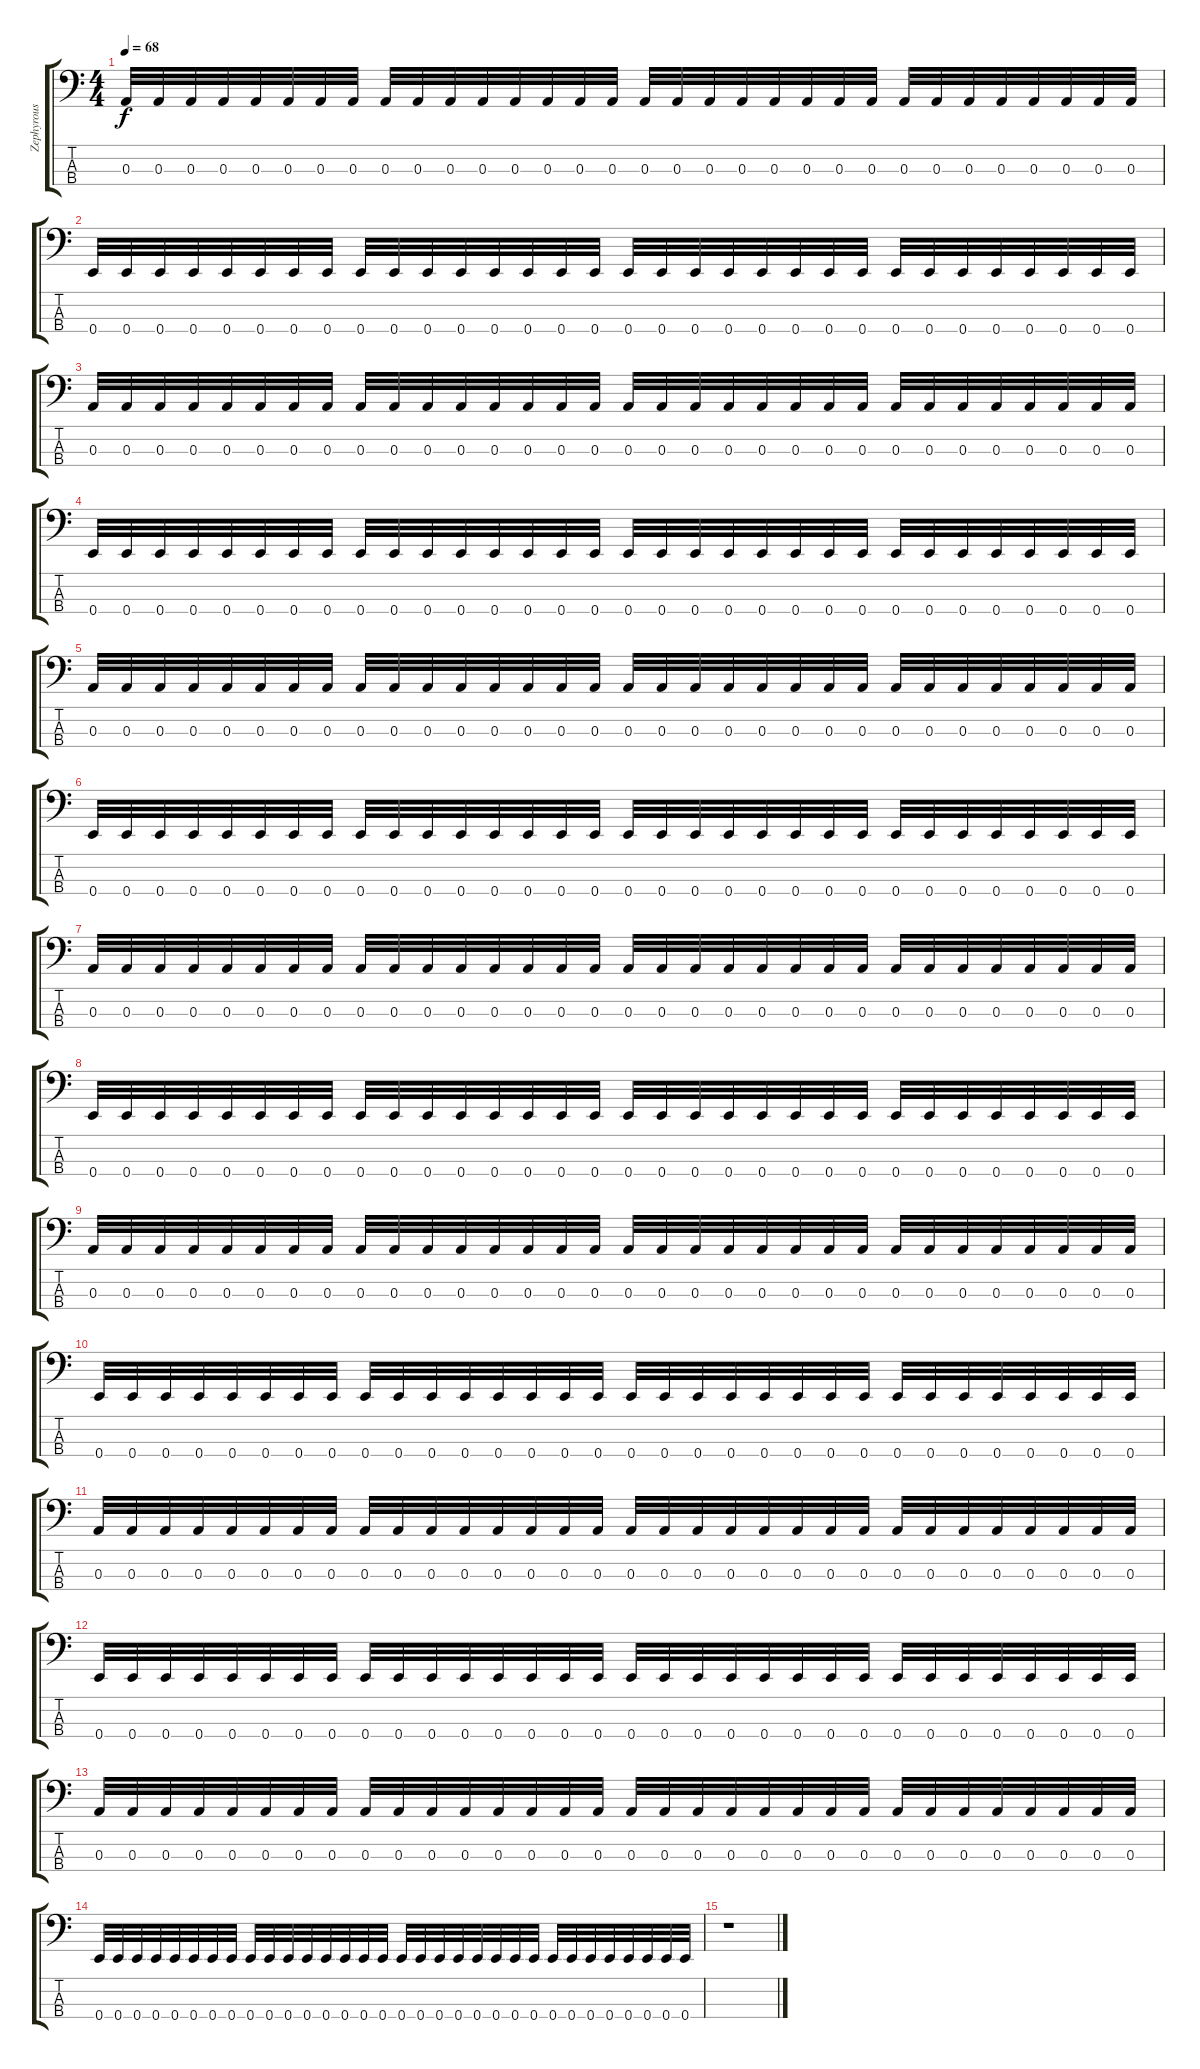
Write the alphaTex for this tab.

\track ("Zephyrous" "Zephyrous") {instrument electricbasspick}
\staff {score tabs}
\tuning (G2 D2 A1 E1) {hide}
\ts (4 4)
\tempo 68
\clef f4
\ks c
0.3.32{dy f} 0.3.32 0.3.32 0.3.32 0.3.32 0.3.32 0.3.32 0.3.32 0.3.32 0.3.32 0.3.32 0.3.32 0.3.32 0.3.32 0.3.32 0.3.32 0.3.32 0.3.32 0.3.32 0.3.32 0.3.32 0.3.32 0.3.32 0.3.32 0.3.32 0.3.32 0.3.32 0.3.32 0.3.32 0.3.32 0.3.32 0.3.32 |
0.4.32 0.4.32 0.4.32 0.4.32 0.4.32 0.4.32 0.4.32 0.4.32 0.4.32 0.4.32 0.4.32 0.4.32 0.4.32 0.4.32 0.4.32 0.4.32 0.4.32 0.4.32 0.4.32 0.4.32 0.4.32 0.4.32 0.4.32 0.4.32 0.4.32 0.4.32 0.4.32 0.4.32 0.4.32 0.4.32 0.4.32 0.4.32 |
0.3.32 0.3.32 0.3.32 0.3.32 0.3.32 0.3.32 0.3.32 0.3.32 0.3.32 0.3.32 0.3.32 0.3.32 0.3.32 0.3.32 0.3.32 0.3.32 0.3.32 0.3.32 0.3.32 0.3.32 0.3.32 0.3.32 0.3.32 0.3.32 0.3.32 0.3.32 0.3.32 0.3.32 0.3.32 0.3.32 0.3.32 0.3.32 |
0.4.32 0.4.32 0.4.32 0.4.32 0.4.32 0.4.32 0.4.32 0.4.32 0.4.32 0.4.32 0.4.32 0.4.32 0.4.32 0.4.32 0.4.32 0.4.32 0.4.32 0.4.32 0.4.32 0.4.32 0.4.32 0.4.32 0.4.32 0.4.32 0.4.32 0.4.32 0.4.32 0.4.32 0.4.32 0.4.32 0.4.32 0.4.32 |
0.3.32 0.3.32 0.3.32 0.3.32 0.3.32 0.3.32 0.3.32 0.3.32 0.3.32 0.3.32 0.3.32 0.3.32 0.3.32 0.3.32 0.3.32 0.3.32 0.3.32 0.3.32 0.3.32 0.3.32 0.3.32 0.3.32 0.3.32 0.3.32 0.3.32 0.3.32 0.3.32 0.3.32 0.3.32 0.3.32 0.3.32 0.3.32 |
0.4.32 0.4.32 0.4.32 0.4.32 0.4.32 0.4.32 0.4.32 0.4.32 0.4.32 0.4.32 0.4.32 0.4.32 0.4.32 0.4.32 0.4.32 0.4.32 0.4.32 0.4.32 0.4.32 0.4.32 0.4.32 0.4.32 0.4.32 0.4.32 0.4.32 0.4.32 0.4.32 0.4.32 0.4.32 0.4.32 0.4.32 0.4.32 |
0.3.32 0.3.32 0.3.32 0.3.32 0.3.32 0.3.32 0.3.32 0.3.32 0.3.32 0.3.32 0.3.32 0.3.32 0.3.32 0.3.32 0.3.32 0.3.32 0.3.32 0.3.32 0.3.32 0.3.32 0.3.32 0.3.32 0.3.32 0.3.32 0.3.32 0.3.32 0.3.32 0.3.32 0.3.32 0.3.32 0.3.32 0.3.32 |
0.4.32 0.4.32 0.4.32 0.4.32 0.4.32 0.4.32 0.4.32 0.4.32 0.4.32 0.4.32 0.4.32 0.4.32 0.4.32 0.4.32 0.4.32 0.4.32 0.4.32 0.4.32 0.4.32 0.4.32 0.4.32 0.4.32 0.4.32 0.4.32 0.4.32 0.4.32 0.4.32 0.4.32 0.4.32 0.4.32 0.4.32 0.4.32 |
0.3.32 0.3.32 0.3.32 0.3.32 0.3.32 0.3.32 0.3.32 0.3.32 0.3.32 0.3.32 0.3.32 0.3.32 0.3.32 0.3.32 0.3.32 0.3.32 0.3.32 0.3.32 0.3.32 0.3.32 0.3.32 0.3.32 0.3.32 0.3.32 0.3.32 0.3.32 0.3.32 0.3.32 0.3.32 0.3.32 0.3.32 0.3.32 |
0.4.32 0.4.32 0.4.32 0.4.32 0.4.32 0.4.32 0.4.32 0.4.32 0.4.32 0.4.32 0.4.32 0.4.32 0.4.32 0.4.32 0.4.32 0.4.32 0.4.32 0.4.32 0.4.32 0.4.32 0.4.32 0.4.32 0.4.32 0.4.32 0.4.32 0.4.32 0.4.32 0.4.32 0.4.32 0.4.32 0.4.32 0.4.32 |
0.3.32 0.3.32 0.3.32 0.3.32 0.3.32 0.3.32 0.3.32 0.3.32 0.3.32 0.3.32 0.3.32 0.3.32 0.3.32 0.3.32 0.3.32 0.3.32 0.3.32 0.3.32 0.3.32 0.3.32 0.3.32 0.3.32 0.3.32 0.3.32 0.3.32 0.3.32 0.3.32 0.3.32 0.3.32 0.3.32 0.3.32 0.3.32 |
0.4.32 0.4.32 0.4.32 0.4.32 0.4.32 0.4.32 0.4.32 0.4.32 0.4.32 0.4.32 0.4.32 0.4.32 0.4.32 0.4.32 0.4.32 0.4.32 0.4.32 0.4.32 0.4.32 0.4.32 0.4.32 0.4.32 0.4.32 0.4.32 0.4.32 0.4.32 0.4.32 0.4.32 0.4.32 0.4.32 0.4.32 0.4.32 |
0.3.32 0.3.32 0.3.32 0.3.32 0.3.32 0.3.32 0.3.32 0.3.32 0.3.32 0.3.32 0.3.32 0.3.32{volume 0} 0.3.32 0.3.32 0.3.32 0.3.32 0.3.32 0.3.32 0.3.32 0.3.32 0.3.32 0.3.32 0.3.32 0.3.32 0.3.32 0.3.32 0.3.32 0.3.32 0.3.32 0.3.32 0.3.32 0.3.32 |
0.4.32 0.4.32 0.4.32 0.4.32 0.4.32 0.4.32 0.4.32 0.4.32 0.4.32 0.4.32 0.4.32 0.4.32 0.4.32 0.4.32 0.4.32 0.4.32 0.4.32 0.4.32 0.4.32 0.4.32 0.4.32 0.4.32 0.4.32 0.4.32 0.4.32 0.4.32 0.4.32 0.4.32 0.4.32 0.4.32 0.4.32 0.4.32 |
r.1
